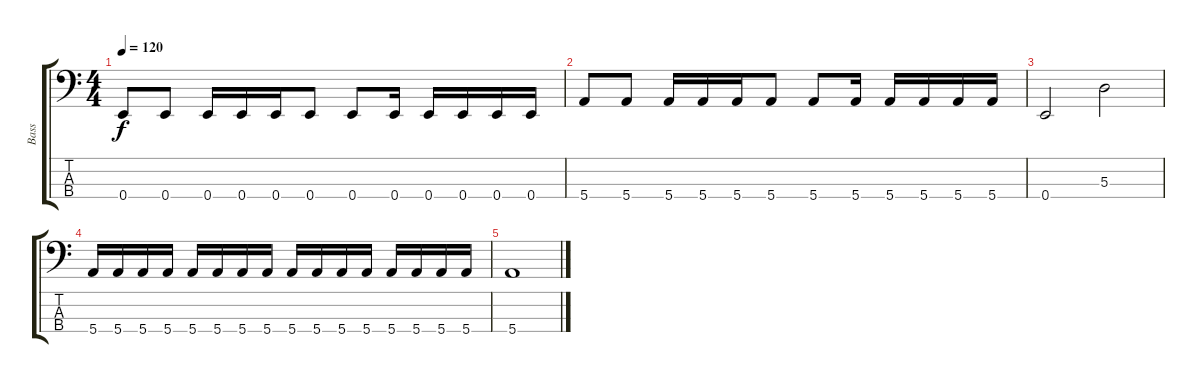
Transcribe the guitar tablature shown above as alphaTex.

\track ("Bass" "Bass") {instrument electricbasspick}
\staff {score tabs}
\tuning (G2 D2 A1 E1) {hide}
\ts (4 4)
\tempo 120
\clef f4
\ks c
0.4.8{dy f} 0.4.8 0.4.16 0.4.16 0.4.16 0.4.8 0.4.8 0.4.16 0.4.16 0.4.16 0.4.16 0.4.16 |
5.4.8 5.4.8 5.4.16 5.4.16 5.4.16 5.4.8 5.4.8 5.4.16 5.4.16 5.4.16 5.4.16 5.4.16 |
0.4.2 5.3.2 |
5.4.16 5.4.16 5.4.16 5.4.16 5.4.16 5.4.16 5.4.16 5.4.16 5.4.16 5.4.16 5.4.16 5.4.16 5.4.16 5.4.16 5.4.16 5.4.16 |
5.4.1
